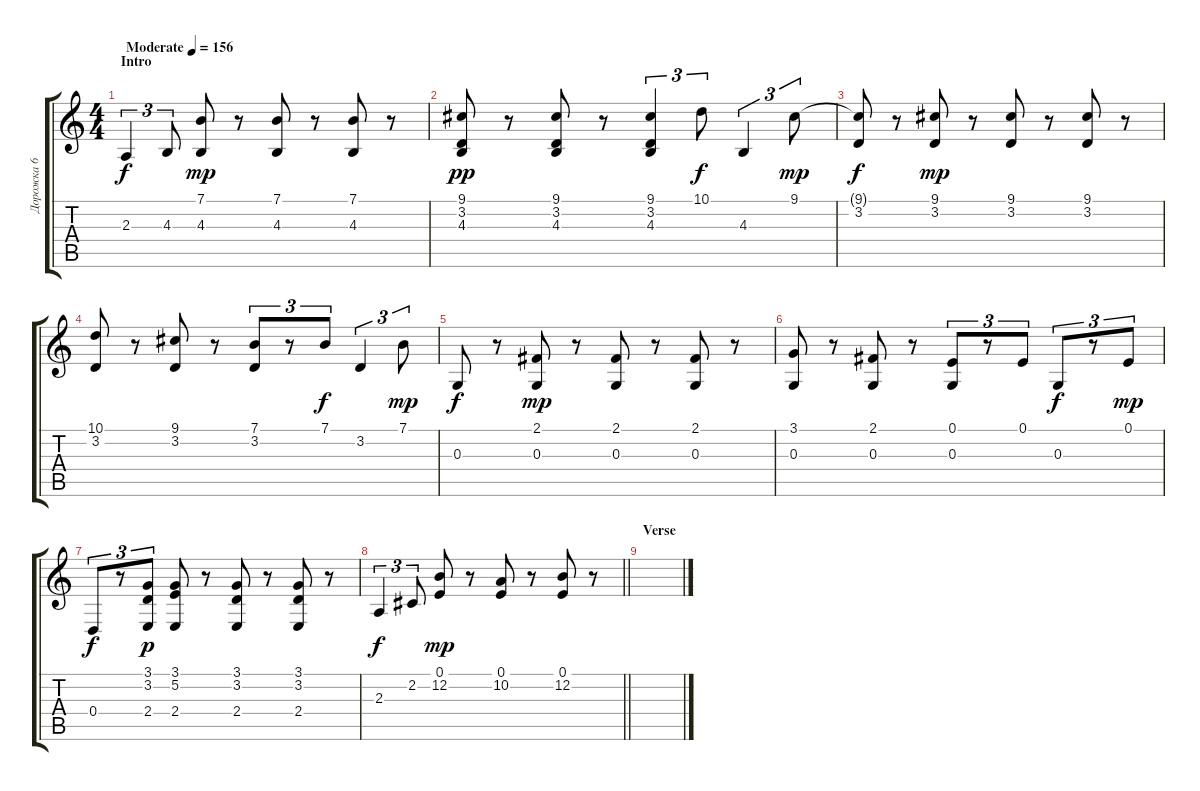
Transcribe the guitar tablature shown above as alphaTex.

\track ("Дорожка 6" "Дорожка 6") {instrument electricpiano1}
\staff {score tabs}
\tuning (E4 B3 G3 D3 A2 E2) {hide}
\ts (4 4)
\section ("" "Intro")
\tempo (156 "Moderate")
\clef g2
\ks c
2.3.4{tu (3 2) dy f instrument electricpiano1} 4.3.8{tu (3 2)} (7.1 4.3).8{dy mp} r.8 (7.1 4.3).8 r.8 (7.1 4.3).8 r.8 |
(9.1 3.2 4.3).8{dy pp} r.8 (9.1 3.2 4.3).8 r.8 (9.1 3.2 4.3).4{tu (3 2)} 10.1.8{tu (3 2) dy f} 4.3.4{tu (3 2)} 9.1.8{tu (3 2) dy mp} |
(9.1{t} 3.2).8{dy f} r.8 (9.1 3.2).8{dy mp} r.8 (9.1 3.2).8 r.8 (9.1 3.2).8 r.8 |
(10.1 3.2).8 r.8 (9.1 3.2).8 r.8 (7.1 3.2).8{tu (3 2)} r.8{tu (3 2)} 7.1.8{tu (3 2) dy f} 3.2.4{tu (3 2)} 7.1.8{tu (3 2) dy mp} |
0.3.8{dy f} r.8 (2.1 0.3).8{dy mp} r.8 (2.1 0.3).8 r.8 (2.1 0.3).8 r.8 |
(3.1 0.3).8 r.8 (2.1 0.3).8 r.8 (0.1 0.3).8{tu (3 2)} r.8{tu (3 2)} 0.1.8{tu (3 2)} 0.3.8{tu (3 2) dy f} r.8{tu (3 2)} 0.1.8{tu (3 2) dy mp} |
0.4.8{tu (3 2) dy f} r.8{tu (3 2)} (3.1 3.2 2.4).8{tu (3 2) dy p} (3.1 5.2 2.4).8 r.8 (3.1 3.2 2.4).8 r.8 (3.1 3.2 2.4).8 r.8 |
\barLineRight lightlight
2.3.4{tu (3 2) dy f} 2.2.8{tu (3 2)} (0.1 12.2).8{dy mp} r.8 (0.1 10.2).8 r.8 (0.1 12.2).8 r.8 |
\section ("" "Verse")
